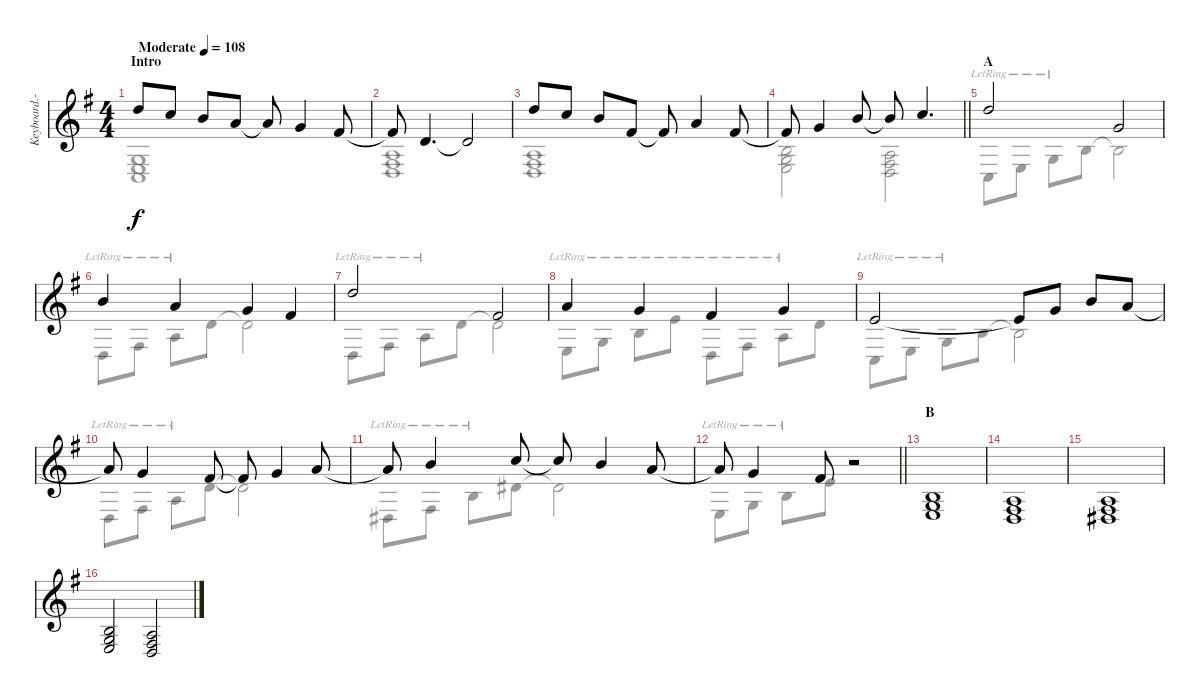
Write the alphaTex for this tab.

\track ("Keyboard.-II" "Keyboard.-") {instrument brightacousticpiano}
\staff {score}
\tuning (E4 B3 G3 D3 A2 E2 B1) {hide}
\voice
\ts (4 4)
\section ("" "Intro")
\tempo (108 "Moderate")
\clef g2
\ks g
10.1.8{dy f instrument brightacousticpiano} 8.1.8 7.1.8 5.1.8 5.1{t}.8 3.1.4 2.1.8 |
2.1{t}.8 3.2.4{d} 3.2{t}.2 |
10.1.8 8.1.8 7.1.8 2.1.8 2.1{t}.8 5.1.4 2.1.8 |
\barLineRight lightlight
2.1{t}.8 3.1.4 7.1.8 7.1{t}.8 8.1.4{d} |
\section ("" "A")
10.1.2 3.1.2 |
7.1.4 5.1.4 3.1.4 2.1.4 |
10.1.2 2.1.2 |
5.1.4 3.1.4 2.1.4 3.1.4 |
0.1.2 0.1{t}.8 3.1.8 7.1.8 5.1.8 |
5.1{t}.8 3.1.4 2.1.8 2.1{t}.8 3.1.4 5.1.8 |
5.1{t}.8 7.1.4 8.1.8 8.1{t}.8 7.1.4 5.1.8 |
\barLineRight lightlight
5.1{t}.8 3.1.4 2.1.8 r.2 |
\section ("" "B")
(0.2 0.3 2.4).1 |
(2.3 4.4 5.5).1 |
(2.3 4.4 6.5).1 |
(0.2 0.3 2.4).2 (2.3 4.4 5.5).2
\voice
\clef g2
\ottava regular
\simile none
\ks g
(0.3 2.4 3.5).1{dy f} |
(2.3 4.4 5.5).1 |
(2.3 4.4 5.5).1 |
\barLineRight lightlight
(0.2 0.3 2.4).2 (2.3 4.4 5.5).2 |
3.5{lr}.8 2.4{lr}.8 0.3{lr}.8 0.2.8 0.2{t}.2 |
5.5{lr}.8 4.4{lr}.8 2.3{lr}.8 3.2.8 3.2{t}.2 |
5.5{lr}.8 4.4{lr}.8 2.3{lr}.8 3.2.8 3.2{t}.2 |
7.5{lr}.8 5.4{lr}.8 4.3{lr}.8 5.2{lr}.8 5.5{lr}.8 4.4{lr}.8 2.3{lr}.8 3.2.8 |
3.5{lr}.8 2.4{lr}.8 0.3{lr}.8 0.2.8 0.2{t}.2 |
5.5{lr}.8 4.4{lr}.8 2.3{lr}.8 3.2.8 3.2{t}.2 |
6.5{lr}.8 4.4{lr}.8 4.3{lr}.8 4.2.8 4.2{t}.2 |
\barLineRight lightlight
7.5{lr}.8 5.4{lr}.8 4.3{lr}.8 5.2.8 r.2 |
|
|
|
